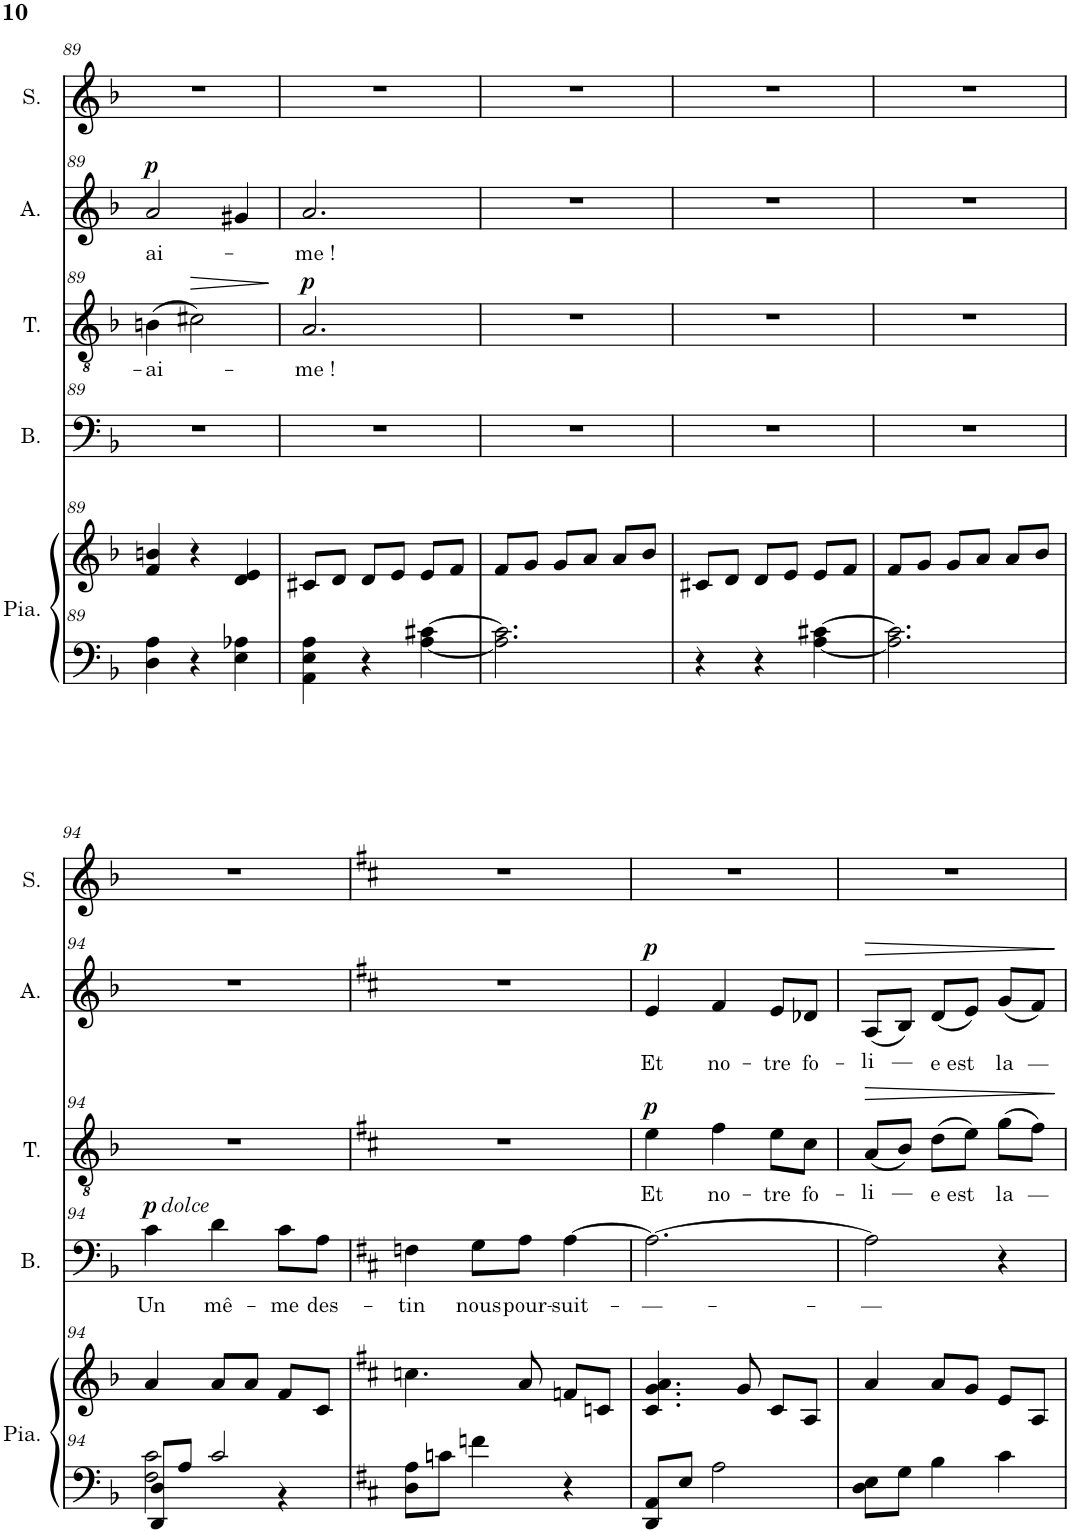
**kern	**kern	**kern	**text	**dynam	**kern	**text	**dynam	**kern	**text	**dynam	**kern
*part5	*part5	*part4	*part4	*part4	*part3	*part3	*part3	*part2	*part2	*part2	*part1
*staff6	*staff5	*staff4	*staff4	*staff4	*staff3	*staff3	*staff3	*staff2	*staff2	*staff2	*staff1
*I"Piano	*	*I"Basse	*	*	*I"Ténor	*	*	*I"Alto	*	*	*I"Soprano
*I'Pia.	*	*I'B.	*	*	*I'T.	*	*	*I'A.	*	*	*I'S.
!!LO:PB:g=z
*clefF4	*clefG2	*clefF4	*	*	*clefGv2	*	*	*clefG2	*	*	*clefG2
*k[b-]	*k[b-]	*k[b-]	*	*	*k[b-]	*	*	*k[b-]	*	*	*k[b-]
*M3/4	*M3/4	*M3/4	*	*	*M3/4	*	*	*M3/4	*	*	*M3/4
=89	=89	=89	=89	=89	=89	=89	=89	=89	=89	=89	=89
!	!	!	!	!	!	!LO:LY:b	!	!	!LO:LY:b	!LO:DY:a	!
4D\ 4A\	4f/ 4bn/	2.r	.	.	(4Bn\	-ai-	.	2a/	ai-	p	2.r
!	!	!	!	!	!	!	!LO:HP:b	!	!	!	!
4r	4r	.	.	.	2c#X\)	.	>	.	.	.	.
4E\ 4A-X\	4d/ 4e/	.	.	.	.	.	.	4g#X/	.	.	.
.	.	.	.	.	.	.	]	.	.	.	.
=90	=90	=90	=90	=90	=90	=90	=90	=90	=90	=90	=90
!	!	!	!	!	!	!LO:LY:b	!LO:DY:a	!	!LO:LY:b	!	!
4AA\ 4E\ 4A\	8c#X/L	2.r	.	.	2.A/	-me !	p	2.a/	-me !	.	2.r
.	8d/J	.	.	.	.	.	.	.	.	.	.
4r	8d/L	.	.	.	.	.	.	.	.	.	.
.	8e/J	.	.	.	.	.	.	.	.	.	.
[4A\ [4c#X\	8e/L	.	.	.	.	.	.	.	.	.	.
.	8f/J	.	.	.	.	.	.	.	.	.	.
=91	=91	=91	=91	=91	=91	=91	=91	=91	=91	=91	=91
2.A\] 2.c#\]	8f/L	2.r	.	.	2.r	.	.	2.r	.	.	2.r
.	8g/J	.	.	.	.	.	.	.	.	.	.
.	8g/L	.	.	.	.	.	.	.	.	.	.
.	8a/J	.	.	.	.	.	.	.	.	.	.
.	8a/L	.	.	.	.	.	.	.	.	.	.
.	8b-/J	.	.	.	.	.	.	.	.	.	.
=92	=92	=92	=92	=92	=92	=92	=92	=92	=92	=92	=92
4r	8c#X/L	2.r	.	.	2.r	.	.	2.r	.	.	2.r
.	8d/J	.	.	.	.	.	.	.	.	.	.
4r	8d/L	.	.	.	.	.	.	.	.	.	.
.	8e/J	.	.	.	.	.	.	.	.	.	.
[4A\ [4c#X\	8e/L	.	.	.	.	.	.	.	.	.	.
.	8f/J	.	.	.	.	.	.	.	.	.	.
=93	=93	=93	=93	=93	=93	=93	=93	=93	=93	=93	=93
2.A\] 2.c#\]	8f/L	2.r	.	.	2.r	.	.	2.r	.	.	2.r
.	8g/J	.	.	.	.	.	.	.	.	.	.
.	8g/L	.	.	.	.	.	.	.	.	.	.
.	8a/J	.	.	.	.	.	.	.	.	.	.
.	8a/L	.	.	.	.	.	.	.	.	.	.
.	8b-/J	.	.	.	.	.	.	.	.	.	.
!!LO:LB:g=z
=94	=94	=94	=94	=94	=94	=94	=94	=94	=94	=94	=94
*^	*	*	*	*	*	*	*	*	*	*	*
!	!	!	!LO:TX:a:i:t=dolce	!	!	!	!	!	!	!	!	!
!	!	!	!	!LO:LY:b	!LO:DY:a	!	!	!	!	!	!	!
8DD/ 8D/L	2F\ 2c\	4a/	4c\	Un	p	2.r	.	.	2.r	.	.	2.r
8A/J	.	.	.	.	.	.	.	.	.	.	.	.
!	!	!	!	!LO:LY:b	!	!	!	!	!	!	!	!
2c/	.	8a/L	4d\	mê-	.	.	.	.	.	.	.	.
.	.	8a/J	.	.	.	.	.	.	.	.	.	.
!	!	!	!	!LO:LY:b	!	!	!	!	!	!	!	!
.	4r	8f/L	8c\L	-me	.	.	.	.	.	.	.	.
!	!	!	!	!LO:LY:b	!	!	!	!	!	!	!	!
.	.	8c/J	8A\J	des-	.	.	.	.	.	.	.	.
*v	*v	*	*	*	*	*	*	*	*	*	*	*
=95	=95	=95	=95	=95	=95	=95	=95	=95	=95	=95	=95
*k[f#c#]	*k[f#c#]	*k[f#c#]	*	*	*k[f#c#]	*	*	*k[f#c#]	*	*	*k[f#c#]
!	!	!	!LO:LY:b	!	!	!	!	!	!	!	!
8D\ 8A\L	4.ccn\	4Fn\	-tin	.	2.r	.	.	2.r	.	.	2.r
8cn\J	.	.	.	.	.	.	.	.	.	.	.
!	!	!	!LO:LY:b	!	!	!	!	!	!	!	!
4fn\	.	8G\L	nous	.	.	.	.	.	.	.	.
!	!	!	!LO:LY:b	!	!	!	!	!	!	!	!
.	8a/	8A\J	pour-	.	.	.	.	.	.	.	.
!	!	!	!LO:LY:b	!	!	!	!	!	!	!	!
4r	8fn/L	[4A\	-suit-	.	.	.	.	.	.	.	.
.	8cn/J	.	.	.	.	.	.	.	.	.	.
=96	=96	=96	=96	=96	=96	=96	=96	=96	=96	=96	=96
!	!	!	!LO:LY:b	!	!	!LO:LY:b	!LO:DY:a	!	!LO:LY:b	!LO:DY:a	!
8DD/ 8AA/L	4.c#/ 4.g/ 4.a/	2.A\_	-—-	.	4e\	Et	p	4e/	Et	p	2.r
8E/J	.	.	.	.	.	.	.	.	.	.	.
!	!	!	!	!	!	!LO:LY:b	!	!	!LO:LY:b	!	!
2A\	.	.	.	.	4f#\	no-	.	4f#/	no-	.	.
.	8g/	.	.	.	.	.	.	.	.	.	.
!	!	!	!	!	!	!LO:LY:b	!	!	!LO:LY:b	!	!
.	8c#/L	.	.	.	8e\L	-tre	.	8e/L	-tre	.	.
!	!	!	!	!	!	!LO:LY:b	!	!	!LO:LY:b	!	!
.	8A/J	.	.	.	8c#\J	fo-	.	8d-X/J	fo-	.	.
=97	=97	=97	=97	=97	=97	=97	=97	=97	=97	=97	=97
!	!	!	!LO:LY:b	!	!	!LO:LY:b	!LO:HP:b	!	!LO:LY:b	!LO:HP:b	!
8D\ 8E\L	4a/	2A\]	-—	.	(8A/L	-li —	>	(8A/L	-li —	>	2.r
8G\J	.	.	.	.	8B/J)	.	.	8B/J)	.	.	.
!	!	!	!	!	!	!LO:LY:b	!	!	!LO:LY:b	!	!
4B\	8a/L	.	.	.	(8d\L	e est	.	(8d/L	e est	.	.
.	8g/J	.	.	.	8e\J)	.	.	8e/J)	.	.	.
!	!	!	!	!	!	!LO:LY:b	!	!	!LO:LY:b	!	!
4c#\	8e/L	4r	.	.	(8g\L	la	.	(8g/L	la	.	.
!	!	!	!	!	!	!LO:LY:b	!	!	!LO:LY:b	!	!
.	8A/J	.	.	.	8f#\J)	—	.	8f#/J)	—	.	.
.	.	.	.	.	.	.	]	.	.	]	.
=	=	=	=	=	=	=	=	=	=	=	=
*-	*-	*-	*-	*-	*-	*-	*-	*-	*-	*-	*-
